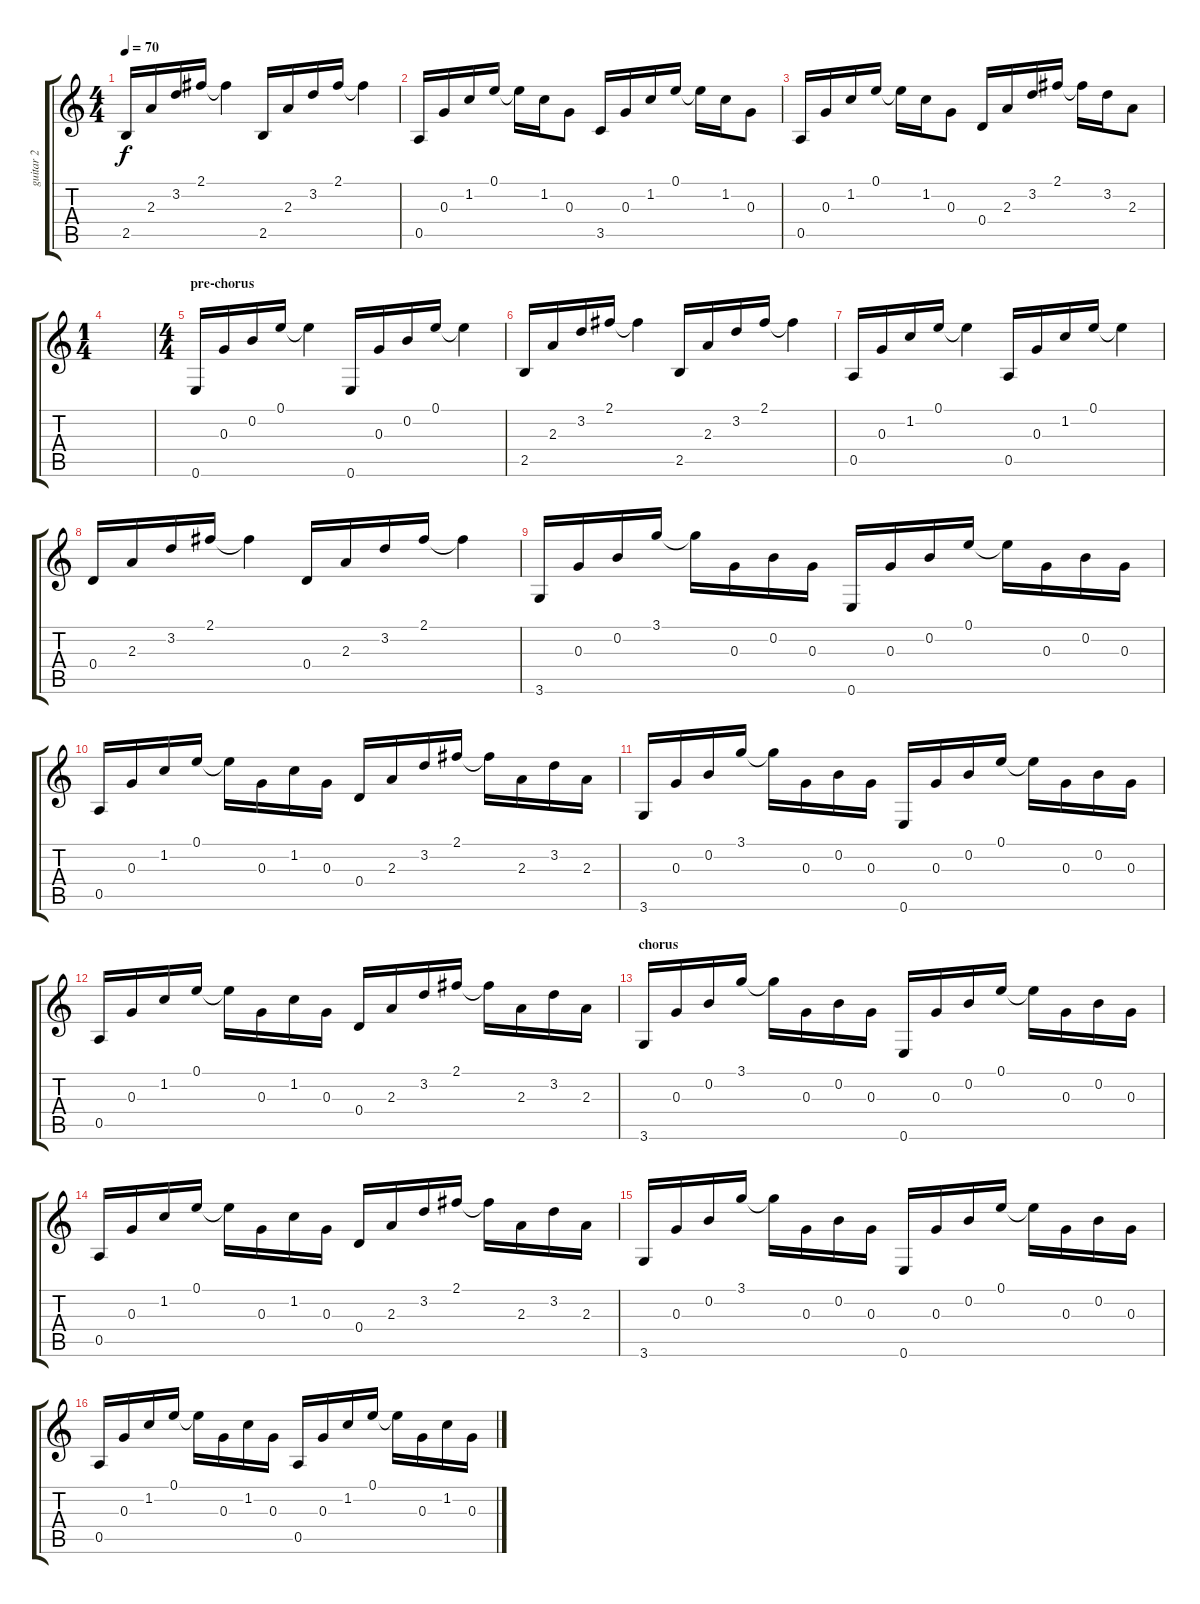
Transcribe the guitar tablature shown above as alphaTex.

\track ("guitar 2" "guitar 2") {instrument electricguitarclean}
\staff {score tabs}
\tuning (E4 B3 G3 D3 A2 E2) {hide}
\ts (4 4)
\tempo 70
\clef g2
\ks c
2.5.16{dy f} 2.3.16 3.2.16 2.1.16 2.1{t}.4 2.5.16 2.3.16 3.2.16 2.1.16 2.1{t}.4 |
0.5.16 0.3.16 1.2.16 0.1.16 0.1{t}.16 1.2.16 0.3.8 3.5.16 0.3.16 1.2.16 0.1.16 0.1{t}.16 1.2.16 0.3.8 |
0.5.16 0.3.16 1.2.16 0.1.16 0.1{t}.16 1.2.16 0.3.8 0.4.16 2.3.16 3.2.16 2.1.16 2.1{t}.16 3.2.16 2.3.8 |
\ts (1 4)
|
\ts (4 4)
\section ("" "pre-chorus")
0.6.16 0.3.16 0.2.16 0.1.16 0.1{t}.4 0.6.16 0.3.16 0.2.16 0.1.16 0.1{t}.4 |
2.5.16 2.3.16 3.2.16 2.1.16 2.1{t}.4 2.5.16 2.3.16 3.2.16 2.1.16 2.1{t}.4 |
0.5.16 0.3.16 1.2.16 0.1.16 0.1{t}.4 0.5.16 0.3.16 1.2.16 0.1.16 0.1{t}.4 |
0.4.16 2.3.16 3.2.16 2.1.16 2.1{t}.4 0.4.16 2.3.16 3.2.16 2.1.16 2.1{t}.4 |
3.6.16 0.3.16 0.2.16 3.1.16 3.1{t}.16 0.3.16 0.2.16 0.3.16 0.6.16 0.3.16 0.2.16 0.1.16 0.1{t}.16 0.3.16 0.2.16 0.3.16 |
0.5.16 0.3.16 1.2.16 0.1.16 0.1{t}.16 0.3.16 1.2.16 0.3.16 0.4.16 2.3.16 3.2.16 2.1.16 2.1{t}.16 2.3.16 3.2.16 2.3.16 |
3.6.16 0.3.16 0.2.16 3.1.16 3.1{t}.16 0.3.16 0.2.16 0.3.16 0.6.16 0.3.16 0.2.16 0.1.16 0.1{t}.16 0.3.16 0.2.16 0.3.16 |
0.5.16 0.3.16 1.2.16 0.1.16 0.1{t}.16 0.3.16 1.2.16 0.3.16 0.4.16 2.3.16 3.2.16 2.1.16 2.1{t}.16 2.3.16 3.2.16 2.3.16 |
\section ("" "chorus")
3.6.16 0.3.16 0.2.16 3.1.16 3.1{t}.16 0.3.16 0.2.16 0.3.16 0.6.16 0.3.16 0.2.16 0.1.16 0.1{t}.16 0.3.16 0.2.16 0.3.16 |
0.5.16 0.3.16 1.2.16 0.1.16 0.1{t}.16 0.3.16 1.2.16 0.3.16 0.4.16 2.3.16 3.2.16 2.1.16 2.1{t}.16 2.3.16 3.2.16 2.3.16 |
3.6.16 0.3.16 0.2.16 3.1.16 3.1{t}.16 0.3.16 0.2.16 0.3.16 0.6.16 0.3.16 0.2.16 0.1.16 0.1{t}.16 0.3.16 0.2.16 0.3.16 |
0.5.16 0.3.16 1.2.16 0.1.16 0.1{t}.16 0.3.16 1.2.16 0.3.16 0.5.16 0.3.16 1.2.16 0.1.16 0.1{t}.16 0.3.16 1.2.16 0.3.16
